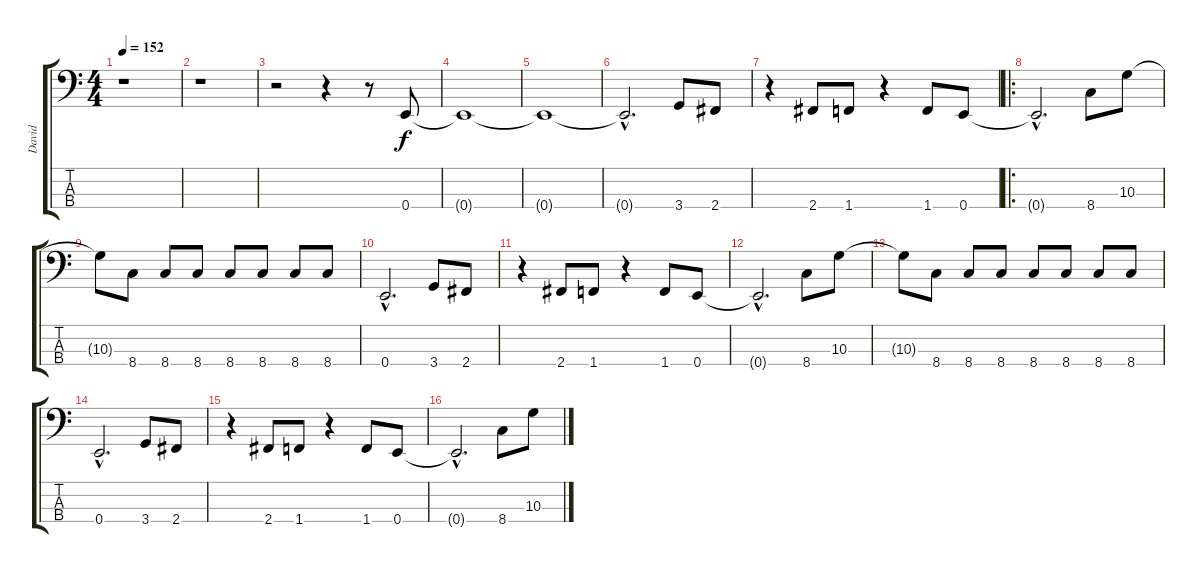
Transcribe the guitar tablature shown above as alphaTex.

\track ("David" "David") {instrument electricbassfinger}
\staff {score tabs}
\tuning (G2 D2 A1 E1) {hide}
\ts (4 4)
\tempo 152
\clef f4
\ks c
r.1{dy f} |
r.1 |
r.2 r.4 r.8 0.4.8 |
0.4{t}.1 |
0.4{t}.1 |
0.4{hac t}.2{d} 3.4.8 2.4.8 |
r.4 2.4.8 1.4.8 r.4 1.4.8 0.4.8 |
\ro
0.4{hac t}.2{d} 8.4.8 10.3.8 |
10.3{t}.8 8.4.8 8.4.8 8.4.8 8.4.8 8.4.8 8.4.8 8.4.8 |
0.4{hac}.2{d} 3.4.8 2.4.8 |
r.4 2.4.8 1.4.8 r.4 1.4.8 0.4.8 |
0.4{hac t}.2{d} 8.4.8 10.3.8 |
10.3{t}.8 8.4.8 8.4.8 8.4.8 8.4.8 8.4.8 8.4.8 8.4.8 |
0.4{hac}.2{d} 3.4.8 2.4.8 |
r.4 2.4.8 1.4.8 r.4 1.4.8 0.4.8 |
0.4{hac t}.2{d} 8.4.8 10.3.8
